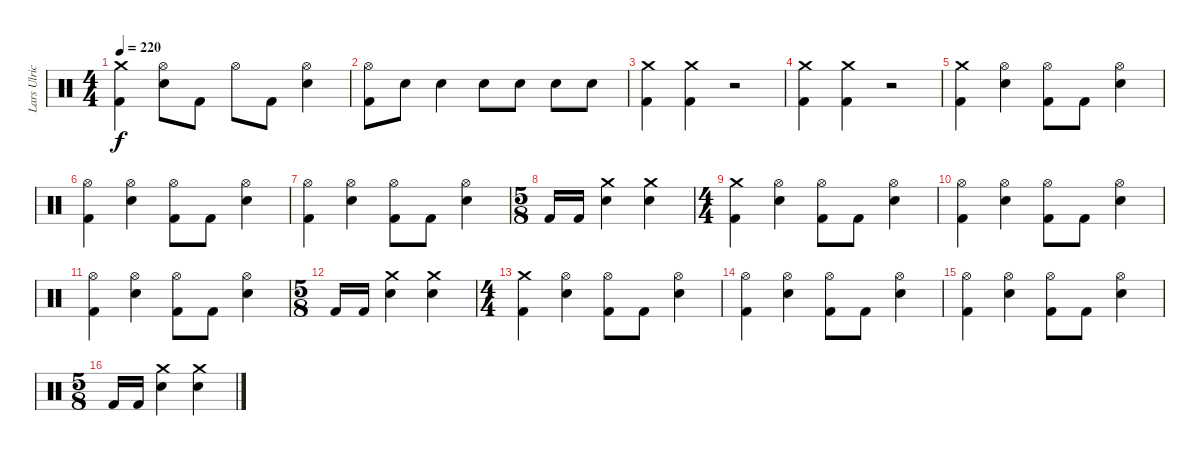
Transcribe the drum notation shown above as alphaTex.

\track ("Lars Ulrich (Drums)" "Lars Ulric") {instrument percussion}
\staff {score}
\articulation defaults
\ts (4 4)
\tempo 220
\clef neutral
\ks c
("Crash medium (hit)" "Kick (hit) 2").4{dy f} ("Hi-Hat (open)" "Electric Snare (hit)").8 "Kick (hit) 2".8 "Hi-Hat (open)".8 "Kick (hit) 2".8 ("Hi-Hat (open)" "Electric Snare (hit)").4 |
("Hi-Hat (open)" "Kick (hit) 2").8 "Electric Snare (hit)".8 "Electric Snare (hit)".4 "Electric Snare (hit)".8 "Electric Snare (hit)".8 "Electric Snare (hit)".8 "Electric Snare (hit)".8 |
("Crash medium (hit)" "Kick (hit) 2").4 ("Crash medium (hit)" "Kick (hit) 2").4 r.2 |
("Crash medium (hit)" "Kick (hit) 2").4 ("Crash medium (hit)" "Kick (hit) 2").4 r.2 |
("Crash medium (hit)" "Kick (hit) 2").4 ("Hi-Hat (open)" "Electric Snare (hit)").4 ("Hi-Hat (open)" "Kick (hit) 2").8 "Kick (hit) 2".8 ("Hi-Hat (open)" "Electric Snare (hit)").4 |
("Hi-Hat (open)" "Kick (hit) 2").4 ("Hi-Hat (open)" "Electric Snare (hit)").4 ("Hi-Hat (open)" "Kick (hit) 2").8 "Kick (hit) 2".8 ("Hi-Hat (open)" "Electric Snare (hit)").4 |
("Hi-Hat (open)" "Kick (hit) 2").4 ("Hi-Hat (open)" "Electric Snare (hit)").4 ("Hi-Hat (open)" "Kick (hit) 2").8 "Kick (hit) 2".8 ("Hi-Hat (open)" "Electric Snare (hit)").4 |
\ts (5 8)
"Kick (hit) 2".16 "Kick (hit) 2".16 ("Crash medium (hit)" "Electric Snare (hit)").4 ("Crash medium (hit)" "Electric Snare (hit)").4 |
\ts (4 4)
("Crash medium (hit)" "Kick (hit) 2").4 ("Hi-Hat (open)" "Electric Snare (hit)").4 ("Hi-Hat (open)" "Kick (hit) 2").8 "Kick (hit) 2".8 ("Hi-Hat (open)" "Electric Snare (hit)").4 |
("Hi-Hat (open)" "Kick (hit) 2").4 ("Hi-Hat (open)" "Electric Snare (hit)").4 ("Hi-Hat (open)" "Kick (hit) 2").8 "Kick (hit) 2".8 ("Hi-Hat (open)" "Electric Snare (hit)").4 |
("Hi-Hat (open)" "Kick (hit) 2").4 ("Hi-Hat (open)" "Electric Snare (hit)").4 ("Hi-Hat (open)" "Kick (hit) 2").8 "Kick (hit) 2".8 ("Hi-Hat (open)" "Electric Snare (hit)").4 |
\ts (5 8)
"Kick (hit) 2".16 "Kick (hit) 2".16 ("Crash medium (hit)" "Electric Snare (hit)").4 ("Crash medium (hit)" "Electric Snare (hit)").4 |
\ts (4 4)
("Crash medium (hit)" "Kick (hit) 2").4 ("Hi-Hat (open)" "Electric Snare (hit)").4 ("Hi-Hat (open)" "Kick (hit) 2").8 "Kick (hit) 2".8 ("Hi-Hat (open)" "Electric Snare (hit)").4 |
("Hi-Hat (open)" "Kick (hit) 2").4 ("Hi-Hat (open)" "Electric Snare (hit)").4 ("Hi-Hat (open)" "Kick (hit) 2").8 "Kick (hit) 2".8 ("Hi-Hat (open)" "Electric Snare (hit)").4 |
("Hi-Hat (open)" "Kick (hit) 2").4 ("Hi-Hat (open)" "Electric Snare (hit)").4 ("Hi-Hat (open)" "Kick (hit) 2").8 "Kick (hit) 2".8 ("Hi-Hat (open)" "Electric Snare (hit)").4 |
\ts (5 8)
"Kick (hit) 2".16 "Kick (hit) 2".16 ("Crash medium (hit)" "Electric Snare (hit)").4 ("Crash medium (hit)" "Electric Snare (hit)").4
